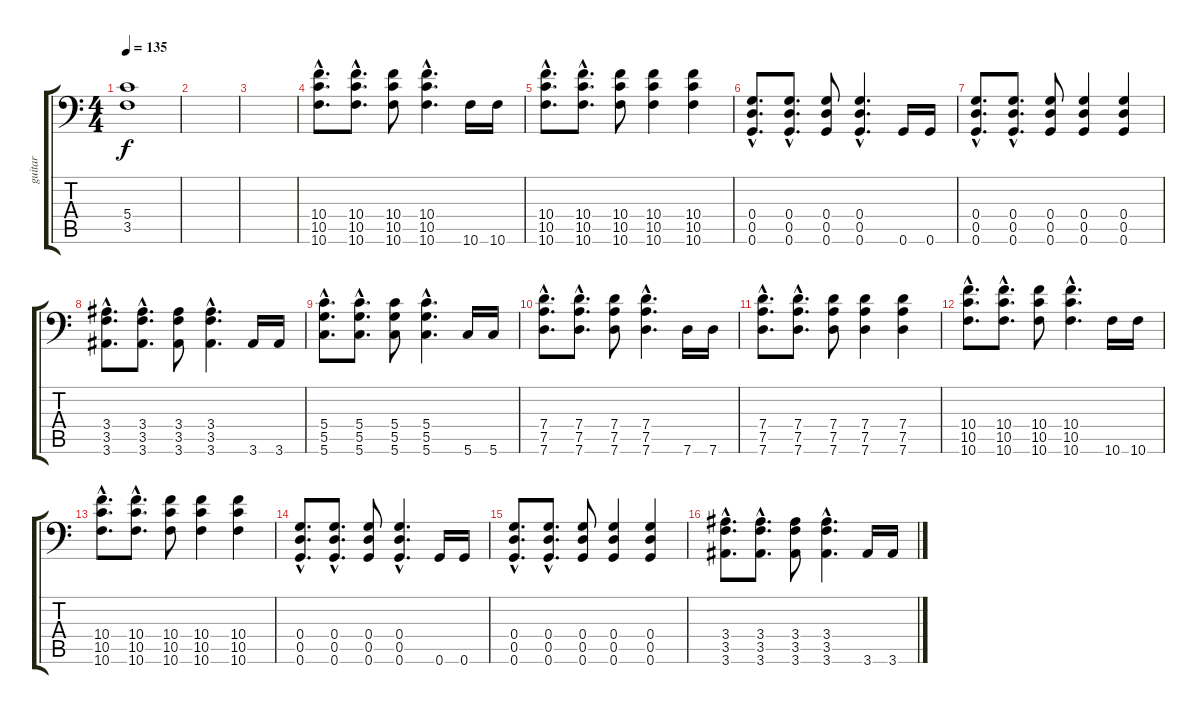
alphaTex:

\track ("guitar" "guitar") {instrument overdrivenguitar}
\staff {score tabs}
\tuning (A3 E3 C3 G2 D2 G1) {hide}
\ts (4 4)
\tempo 135
\clef f4
\ks c
(5.4 3.5).1{dy f} |
|
|
(10.4{hac} 10.5{hac} 10.6{hac}).8{d} (10.4{hac} 10.5{hac} 10.6{hac}).8{d} (10.4 10.5 10.6).8 (10.4{hac} 10.5{hac} 10.6{hac}).4{d} 10.6.16 10.6.16 |
(10.4{hac} 10.5{hac} 10.6{hac}).8{d} (10.4{hac} 10.5{hac} 10.6{hac}).8{d} (10.4 10.5 10.6).8 (10.4 10.5 10.6).4 (10.4 10.5 10.6).4 |
(0.4{hac} 0.5{hac} 0.6{hac}).8{d} (0.4{hac} 0.5{hac} 0.6{hac}).8{d} (0.4 0.5 0.6).8 (0.4{hac} 0.5{hac} 0.6{hac}).4{d} 0.6.16 0.6.16 |
(0.4{hac} 0.5{hac} 0.6{hac}).8{d} (0.4{hac} 0.5{hac} 0.6{hac}).8{d} (0.4 0.5 0.6).8 (0.4 0.5 0.6).4 (0.4 0.5 0.6).4 |
(3.4{hac} 3.5{hac} 3.6{hac}).8{d} (3.4{hac} 3.5{hac} 3.6{hac}).8{d} (3.4 3.5 3.6).8 (3.4{hac} 3.5{hac} 3.6{hac}).4{d} 3.6.16 3.6.16 |
(5.4{hac} 5.5{hac} 5.6{hac}).8{d} (5.4{hac} 5.5{hac} 5.6{hac}).8{d} (5.4 5.5 5.6).8 (5.4{hac} 5.5{hac} 5.6{hac}).4{d} 5.6.16 5.6.16 |
(7.4{hac} 7.5{hac} 7.6{hac}).8{d} (7.4{hac} 7.5{hac} 7.6{hac}).8{d} (7.4 7.5 7.6).8 (7.4{hac} 7.5{hac} 7.6{hac}).4{d} 7.6.16 7.6.16 |
(7.4{hac} 7.5{hac} 7.6{hac}).8{d} (7.4{hac} 7.5{hac} 7.6{hac}).8{d} (7.4 7.5 7.6).8 (7.4 7.5 7.6).4 (7.4 7.5 7.6).4 |
(10.4{hac} 10.5{hac} 10.6{hac}).8{d} (10.4{hac} 10.5{hac} 10.6{hac}).8{d} (10.4 10.5 10.6).8 (10.4{hac} 10.5{hac} 10.6{hac}).4{d} 10.6.16 10.6.16 |
(10.4{hac} 10.5{hac} 10.6{hac}).8{d} (10.4{hac} 10.5{hac} 10.6{hac}).8{d} (10.4 10.5 10.6).8 (10.4 10.5 10.6).4 (10.4 10.5 10.6).4 |
(0.4{hac} 0.5{hac} 0.6{hac}).8{d} (0.4{hac} 0.5{hac} 0.6{hac}).8{d} (0.4 0.5 0.6).8 (0.4{hac} 0.5{hac} 0.6{hac}).4{d} 0.6.16 0.6.16 |
(0.4{hac} 0.5{hac} 0.6{hac}).8{d} (0.4{hac} 0.5{hac} 0.6{hac}).8{d} (0.4 0.5 0.6).8 (0.4 0.5 0.6).4 (0.4 0.5 0.6).4 |
(3.4{hac} 3.5{hac} 3.6{hac}).8{d} (3.4{hac} 3.5{hac} 3.6{hac}).8{d} (3.4 3.5 3.6).8 (3.4{hac} 3.5{hac} 3.6{hac}).4{d} 3.6.16 3.6.16
